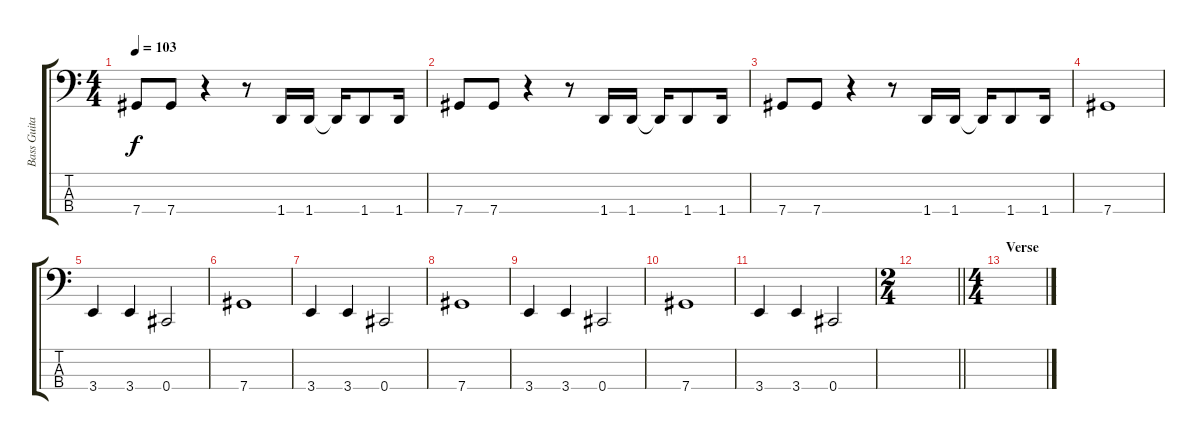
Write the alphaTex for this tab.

\track ("Bass Guitar - Pheonix" "Bass Guita") {instrument electricbassfinger}
\staff {score tabs}
\tuning (Gb2 Db2 Ab1 Db1) {hide}
\ts (4 4)
\tempo 103
\clef f4
\ks c
7.4.8{dy f} 7.4.8 r.4 r.8 1.4.16 1.4.16 1.4{t}.16 1.4.8 1.4.16 |
7.4.8 7.4.8 r.4 r.8 1.4.16 1.4.16 1.4{t}.16 1.4.8 1.4.16 |
7.4.8 7.4.8 r.4 r.8 1.4.16 1.4.16 1.4{t}.16 1.4.8 1.4.16 |
7.4.1 |
3.4.4 3.4.4 0.4.2 |
7.4.1 |
3.4.4 3.4.4 0.4.2 |
7.4.1 |
3.4.4 3.4.4 0.4.2 |
7.4.1 |
3.4.4 3.4.4 0.4.2 |
\ts (2 4)
\barLineRight lightlight
|
\ts (4 4)
\section ("" "Verse")
